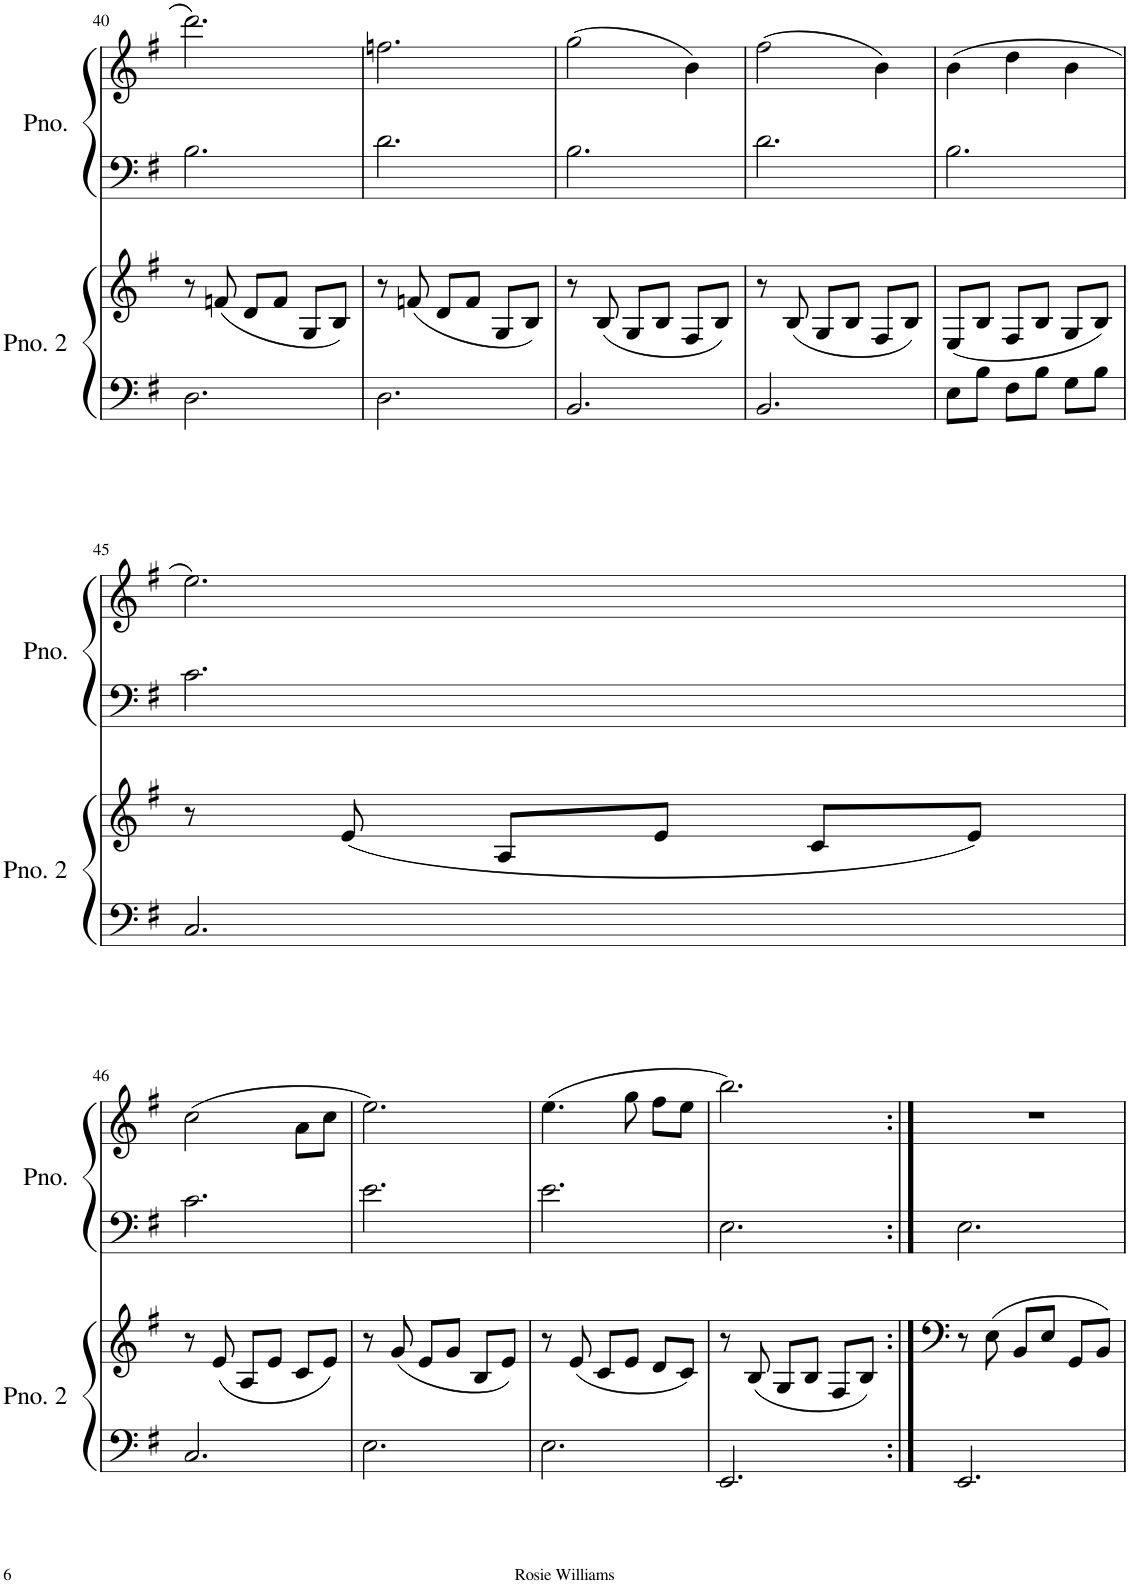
**kern	**kern	**kern	**kern
*part2	*part2	*part1	*part1
*staff4	*staff3	*staff2	*staff1
*I"Piano 2	*	*I"Piano	*
*I'Pno. 2	*	*I'Pno.	*
!!LO:PB:g=z
*clefF4	*clefG2	*clefF4	*clefG2
*k[f#]	*k[f#]	*k[f#]	*k[f#]
*M3/4	*M3/4	*M3/4	*M3/4
=40	=40	=40	=40
2.D\	8r	2.B\	2.ddd\
.	(8fn/	.	.
.	8d/L	.	.
.	8f/J	.	.
.	8G/L	.	.
.	8B/J)	.	.
=41	=41	=41	=41
2.D\	8r	2.d\	2.ffn\
.	(8fn/	.	.
.	8d/L	.	.
.	8f/J	.	.
.	8G/L	.	.
.	8B/J)	.	.
=42	=42	=42	=42
2.BB/	8r	2.B\	(2gg\
.	(8B/	.	.
.	8G/L	.	.
.	8B/J	.	.
.	8F#/L	.	4b\)
.	8B/J)	.	.
=43	=43	=43	=43
2.BB/	8r	2.d\	(2ff#\
.	(8B/	.	.
.	8G/L	.	.
.	8B/J	.	.
.	8F#/L	.	4b\)
.	8B/J)	.	.
=44	=44	=44	=44
8E\L	(8E/L	2.B\	(4b\
8B\J	8B/J	.	.
8F#\L	8F#/L	.	4dd\
8B\J	8B/J	.	.
8G\L	8G/L	.	4b\
8B\J	8B/J)	.	.
!!LO:LB:g=z
=45	=45	=45	=45
2.C/	8r	2.c\	2.ee\)
.	(8e/	.	.
.	8A/L	.	.
.	8e/J	.	.
.	8c/L	.	.
.	8e/J)	.	.
!!LO:LB:g=z
=46	=46	=46	=46
2.C/	8r	2.c\	(2cc\
.	(8e/	.	.
.	8A/L	.	.
.	8e/J	.	.
.	8c/L	.	8a\L
.	8e/J)	.	8cc\J
=47	=47	=47	=47
2.E\	8r	2.e\	2.ee\)
.	(8g/	.	.
.	8e/L	.	.
.	8g/J	.	.
.	8B/L	.	.
.	8e/J)	.	.
=48	=48	=48	=48
2.E\	8r	2.e\	(4.ee\
.	(8e/	.	.
.	8c/L	.	.
.	8e/J	.	8gg\
.	8d/L	.	8ff#\L
.	8c/J)	.	8ee\J
=49	=49	=49	=49
2.EE/	8r	2.E\	2.bb\)
.	(8B/	.	.
.	8G/L	.	.
.	8B/J	.	.
.	8F#/L	.	.
.	8B/J)	.	.
=50:|!	=50:|!	=50:|!	=50:|!
2.EE/	8r	2.E\	2.r
.	(8E\	.	.
.	8BB/L	.	.
.	8E/J	.	.
.	8GG/L	.	.
.	8BB/J)	.	.
=	=	=	=
*-	*-	*-	*-
